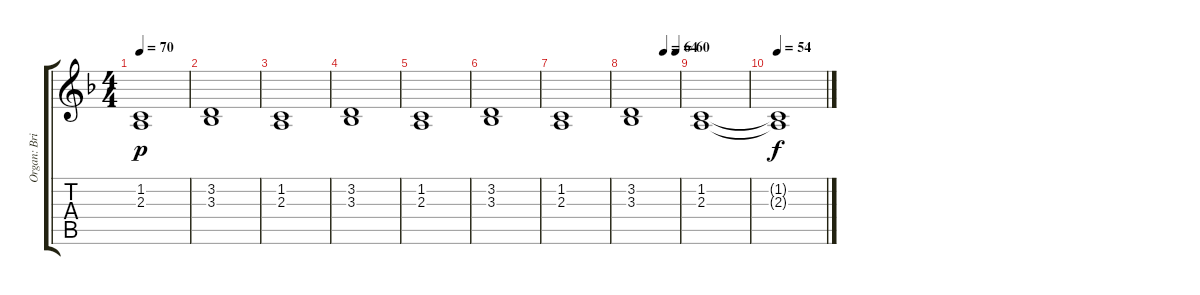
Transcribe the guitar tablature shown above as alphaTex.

\track ("Organ: Brian" "Organ: Bri") {instrument reedorgan}
\staff {score tabs}
\tuning (E4 B3 G3 D3 A2 E2) {hide}
\ts (4 4)
\tempo 70
\clef g2
\ks f
(1.2 2.3).1{dy p} |
(3.2 3.3).1 |
(1.2 2.3).1 |
(3.2 3.3).1 |
(1.2 2.3).1 |
(3.2 3.3).1 |
(1.2 2.3).1 |
\tempo (64 0.6875)
\tempo (60 0.9375)
(3.2 3.3).1 |
(1.2 2.3).1 |
\tempo 54
(1.2{t} 2.3{t}).1{dy f}
